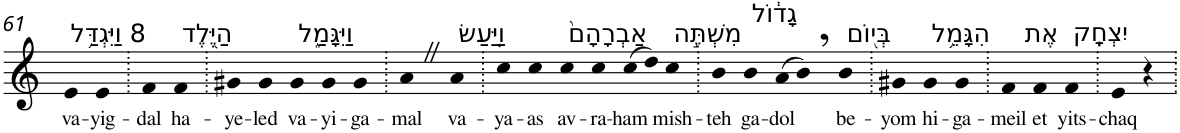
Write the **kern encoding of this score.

**kern	**text
*part1	*part1
*staff1	*staff1
*I"Piano	*
*I'Pno	*
!!LO:PB:g=z
*clefG2	*
*k[]	*
=61	=61
!LO:TX:a:t=8 וַיִּגְדַּ֥ל	!
!	!LO:LY:b
4e	va-
!	!LO:LY:b
4e	-yig-
=62.	=62.
!	!LO:LY:b
4f	-dal
!LO:TX:a:t=הַיֶּ֖לֶד	!
!	!LO:LY:b
4f	ha-
=63.	=63.
!	!LO:LY:b
4g#X	-ye-
!	!LO:LY:b
4g#	-led
!LO:TX:a:t=וַיִּגָּמַ֑ל	!
!	!LO:LY:b
4g#	va-
!	!LO:LY:b
4g#	-yi-
!	!LO:LY:b
4g#	-ga-
=64.	=64.
!	!LO:LY:b
4aZ	-mal
!LO:TX:a:t=וַיַּ֤עַשׂ	!
!	!LO:LY:b
4a	va-
=65.	=65.
!	!LO:LY:b
4cc	-ya-
!	!LO:LY:b
4cc	-as
!LO:TX:a:t=אַבְרָהָם֙	!
!	!LO:LY:b
4cc	av-
!	!LO:LY:b
4cc	-ra-
!	!LO:LY:b
(>8cc	-ham
8dd)	.
!LO:TX:a:t=מִשְׁתֶּ֣ה	!
!	!LO:LY:b
4cc	mish-
=66.	=66.
!	!LO:LY:b
4b	-teh
!LO:TX:a:t=גָד֔וֹל	!
!	!LO:LY:b
4b	ga-
!	!LO:LY:b
(>8a	-dol
8b,)	.
!LO:TX:a:t=בְּי֖וֹם	!
!	!LO:LY:b
4b	be-
=67.	=67.
!	!LO:LY:b
4g#X	-yom
!LO:TX:a:t=הִגָּמֵ֥ל	!
!	!LO:LY:b
4g#	hi-
!	!LO:LY:b
4g#	-ga-
=68.	=68.
!	!LO:LY:b
4f	-meil
!LO:TX:a:t=אֶת	!
!	!LO:LY:b
4f	et
!LO:TX:a:t=יִצְחָֽק	!
!	!LO:LY:b
4f	yits-
=69.	=69.
!	!LO:LY:b
4e	-chaq
4r	.
=.	=.
*-	*-
